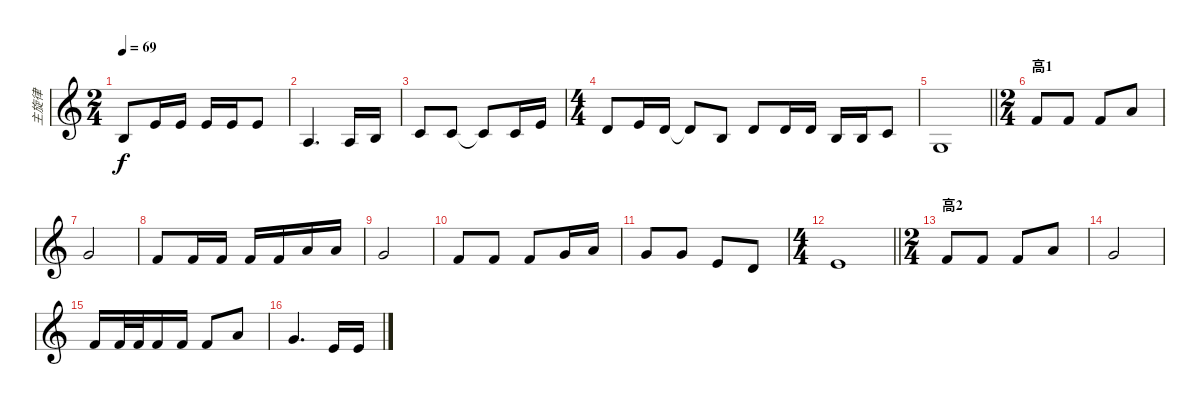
\track ("主旋律" "主旋律") {instrument viola}
\staff {score}
\tuning (E4 B3 G3 D3 A2 E2) {hide}
\ts (2 4)
\tempo 69
\clef g2
\ks c
0.2.8{dy f} 0.1.16 0.1.16 0.1.16 0.1.16 0.1.8 |
2.3.4{d} 2.3.16 0.2.16 |
1.2.8 1.2.8 1.2{t}.8 1.2.16 0.1.16 |
\ts (4 4)
3.2.8 0.1.16 3.2.16 3.2{t}.8 0.2.8 3.2.8 3.2.16 3.2.16 0.2.16 0.2.16 1.2.8 |
\barLineRight lightlight
0.3.1 |
\ts (2 4)
\section ("" "高1")
1.1.8 1.1.8 1.1.8 5.1.8 |
3.1.2 |
1.1.8 1.1.16 1.1.16 1.1.16 1.1.16 5.1.16 5.1.16 |
3.1.2 |
1.1.8 1.1.8 1.1.8 3.1.16 5.1.16 |
3.1.8 3.1.8 0.1.8 3.2.8 |
\ts (4 4)
\barLineRight lightlight
0.1.1 |
\ts (2 4)
\section ("" "高2")
1.1.8 1.1.8 1.1.8 5.1.8 |
3.1.2 |
1.1.16 1.1.32 1.1.32 1.1.16 1.1.16 1.1.8 5.1.8 |
3.1.4{d} 0.1.16 0.1.16
